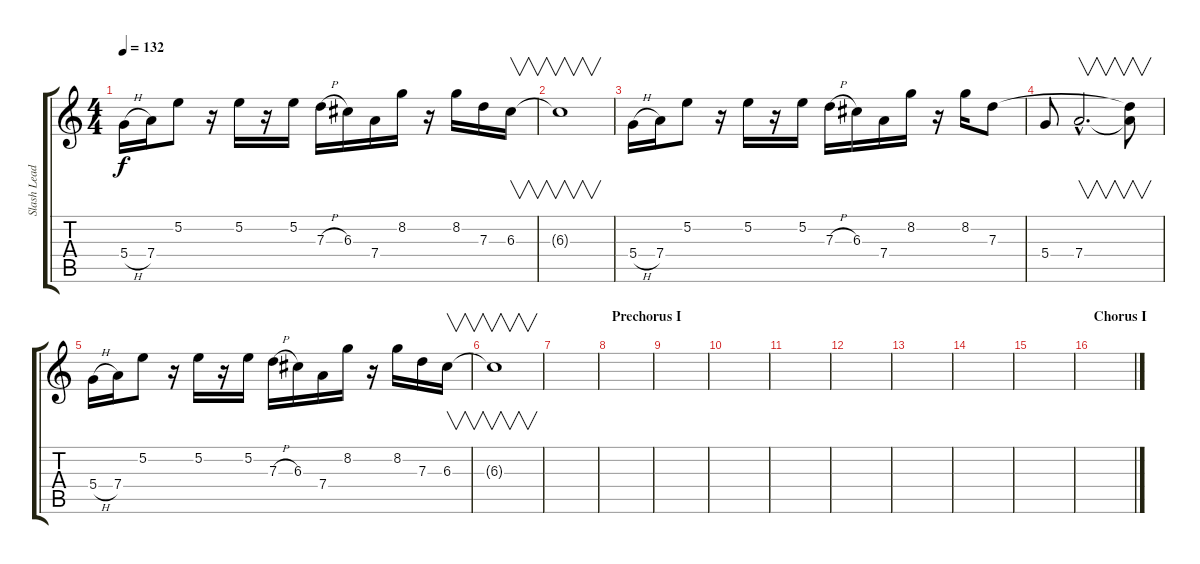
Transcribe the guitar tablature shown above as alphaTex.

\track ("Slash Lead" "Slash Lead") {instrument overdrivenguitar}
\staff {score tabs}
\tuning (E4 B3 G3 D3 A2 E2) {hide}
\ts (4 4)
\tempo 132
\clef g2
\ks c
5.4{h}.16{dy f} 7.4.16 5.2.8 r.16 5.2.16 r.16 5.2.16 7.3{h}.16 6.3.16 7.4.16 8.2.16 r.16 8.2.16 7.3.16 6.3.16{v} |
6.3{t}.1{v} |
5.4{h}.16 7.4.16 5.2.8 r.16 5.2.16 r.16 5.2.16 7.3{h}.16 6.3.16 7.4.16 8.2.16 r.16 8.2.16 7.3.8 |
5.4.8 7.4{hac}.2{v d} (7.3{t} 7.4{t}).8{v} |
5.4{h}.16 7.4.16 5.2.8 r.16 5.2.16 r.16 5.2.16 7.3{h}.16 6.3.16 7.4.16 8.2.16 r.16 8.2.16 7.3.16 6.3.16{v} |
6.3{t}.1{v} |
|
\section ("" "Prechorus I")
|
|
|
|
|
|
|
|
\section ("" "Chorus I")
